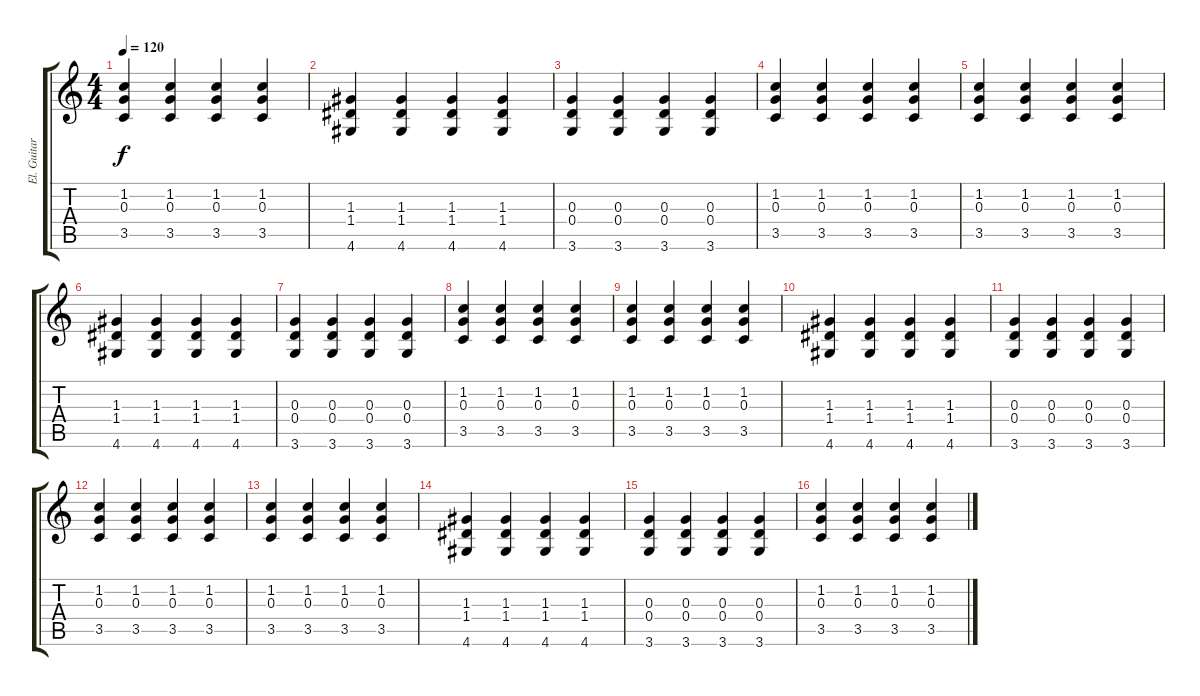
\track ("El. Guitar 2" "El. Guitar") {instrument distortionguitar}
\staff {score tabs}
\tuning (E4 B3 G3 D3 A2 E2) {hide}
\ts (4 4)
\tempo 120
\clef g2
\ks c
(1.2 0.3 3.5).4{dy f} (1.2 0.3 3.5).4 (1.2 0.3 3.5).4 (1.2 0.3 3.5).4 |
(1.3 1.4 4.6).4 (1.3 1.4 4.6).4 (1.3 1.4 4.6).4 (1.3 1.4 4.6).4 |
(0.3 0.4 3.6).4 (0.3 0.4 3.6).4 (0.3 0.4 3.6).4 (0.3 0.4 3.6).4 |
(1.2 0.3 3.5).4 (1.2 0.3 3.5).4 (1.2 0.3 3.5).4 (1.2 0.3 3.5).4 |
(1.2 0.3 3.5).4{volume 13} (1.2 0.3 3.5).4 (1.2 0.3 3.5).4 (1.2 0.3 3.5).4 |
(1.3 1.4 4.6).4 (1.3 1.4 4.6).4 (1.3 1.4 4.6).4 (1.3 1.4 4.6).4 |
(0.3 0.4 3.6).4 (0.3 0.4 3.6).4 (0.3 0.4 3.6).4 (0.3 0.4 3.6).4 |
(1.2 0.3 3.5).4 (1.2 0.3 3.5).4 (1.2 0.3 3.5).4 (1.2 0.3 3.5).4 |
(1.2 0.3 3.5).4 (1.2 0.3 3.5).4 (1.2 0.3 3.5).4 (1.2 0.3 3.5).4 |
(1.3 1.4 4.6).4 (1.3 1.4 4.6).4 (1.3 1.4 4.6).4 (1.3 1.4 4.6).4 |
(0.3 0.4 3.6).4 (0.3 0.4 3.6).4 (0.3 0.4 3.6).4 (0.3 0.4 3.6).4 |
(1.2 0.3 3.5).4 (1.2 0.3 3.5).4 (1.2 0.3 3.5).4 (1.2 0.3 3.5).4 |
(1.2 0.3 3.5).4 (1.2 0.3 3.5).4 (1.2 0.3 3.5).4 (1.2 0.3 3.5).4 |
(1.3 1.4 4.6).4 (1.3 1.4 4.6).4 (1.3 1.4 4.6).4 (1.3 1.4 4.6).4 |
(0.3 0.4 3.6).4 (0.3 0.4 3.6).4 (0.3 0.4 3.6).4 (0.3 0.4 3.6).4 |
(1.2 0.3 3.5).4 (1.2 0.3 3.5).4 (1.2 0.3 3.5).4 (1.2 0.3 3.5).4
